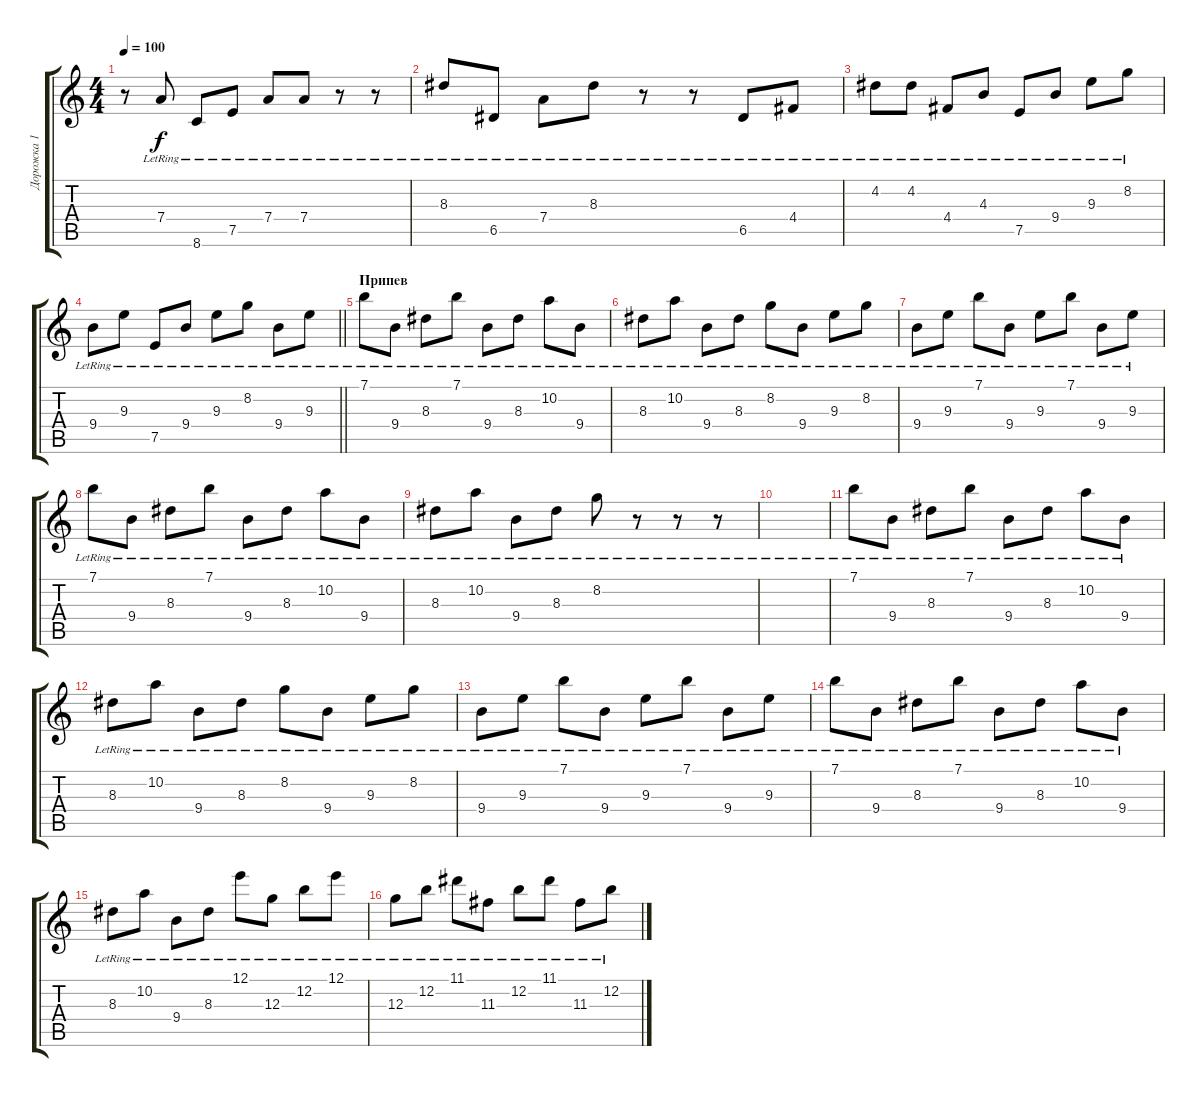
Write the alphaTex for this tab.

\track ("Дорожка 1" "Дорожка 1") {instrument acousticguitarsteel}
\staff {score tabs}
\tuning (E4 B3 G3 D3 A2 E2) {hide}
\ts (4 4)
\tempo 100
\clef g2
\ks c
r.8{dy f} 7.4{lr}.8 8.6{lr}.8 7.5{lr}.8 7.4{lr}.8 7.4{lr}.8 r.8 r.8 |
8.3{lr}.8 6.5{lr}.8 7.4{lr}.8 8.3{lr}.8 r.8 r.8 6.5{lr}.8 4.4{lr}.8 |
4.2{lr}.8 4.2{lr}.8 4.4{lr}.8 4.3{lr}.8 7.5{lr}.8 9.4{lr}.8 9.3{lr}.8 8.2{lr}.8 |
\barLineRight lightlight
9.4{lr}.8 9.3{lr}.8 7.5{lr}.8 9.4{lr}.8 9.3{lr}.8 8.2{lr}.8 9.4{lr}.8 9.3{lr}.8 |
\section ("" "Припев")
7.1{lr}.8 9.4{lr}.8 8.3{lr}.8 7.1{lr}.8 9.4{lr}.8 8.3{lr}.8 10.2{lr}.8 9.4{lr}.8 |
8.3{lr}.8 10.2{lr}.8 9.4{lr}.8 8.3{lr}.8 8.2{lr}.8 9.4{lr}.8 9.3{lr}.8 8.2{lr}.8 |
9.4{lr}.8 9.3{lr}.8 7.1{lr}.8 9.4{lr}.8 9.3{lr}.8 7.1{lr}.8 9.4{lr}.8 9.3{lr}.8 |
7.1{lr}.8 9.4{lr}.8 8.3{lr}.8 7.1{lr}.8 9.4{lr}.8 8.3{lr}.8 10.2{lr}.8 9.4{lr}.8 |
8.3{lr}.8 10.2{lr}.8 9.4{lr}.8 8.3{lr}.8 8.2{lr}.8 r.8 r.8 r.8 |
|
7.1{lr}.8 9.4{lr}.8 8.3{lr}.8 7.1{lr}.8 9.4{lr}.8 8.3{lr}.8 10.2{lr}.8 9.4{lr}.8 |
8.3{lr}.8 10.2{lr}.8 9.4{lr}.8 8.3{lr}.8 8.2{lr}.8 9.4{lr}.8 9.3{lr}.8 8.2{lr}.8 |
9.4{lr}.8 9.3{lr}.8 7.1{lr}.8 9.4{lr}.8 9.3{lr}.8 7.1{lr}.8 9.4{lr}.8 9.3{lr}.8 |
7.1{lr}.8 9.4{lr}.8 8.3{lr}.8 7.1{lr}.8 9.4{lr}.8 8.3{lr}.8 10.2{lr}.8 9.4{lr}.8 |
8.3{lr}.8 10.2{lr}.8 9.4{lr}.8 8.3{lr}.8 12.1{lr}.8 12.3{lr}.8 12.2{lr}.8 12.1{lr}.8 |
12.3{lr}.8 12.2{lr}.8 11.1{lr}.8 11.3{lr}.8 12.2{lr}.8 11.1{lr}.8 11.3{lr}.8 12.2{lr}.8
